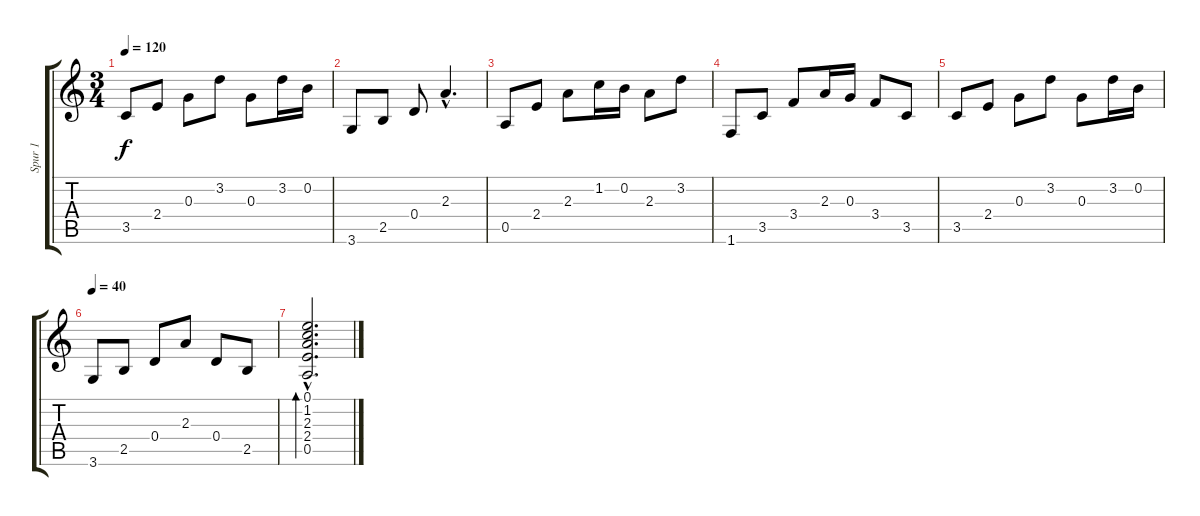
\track ("Spur 1" "Spur 1") {instrument acousticguitarsteel}
\staff {score tabs}
\tuning (E4 B3 G3 D3 A2 E2) {hide}
\ts (3 4)
\tempo 120
\clef g2
\ks c
3.5.8{dy f} 2.4.8 0.3.8 3.2.8 0.3.8 3.2.16 0.2.16 |
3.6.8 2.5.8 0.4.8 2.3{hac}.4{d} |
0.5.8 2.4.8 2.3.8 1.2.16 0.2.16 2.3.8 3.2.8 |
1.6.8 3.5.8 3.4.8 2.3.16 0.3.16 3.4.8 3.5.8 |
3.5.8 2.4.8 0.3.8 3.2.8 0.3.8 3.2.16 0.2.16 |
\tempo 40
3.6.8 2.5.8 0.4.8 2.3.8 0.4.8 2.5.8 |
(0.1{hac} 1.2{hac} 2.3{hac} 2.4{hac} 0.5{hac}).2{d bd 480}
